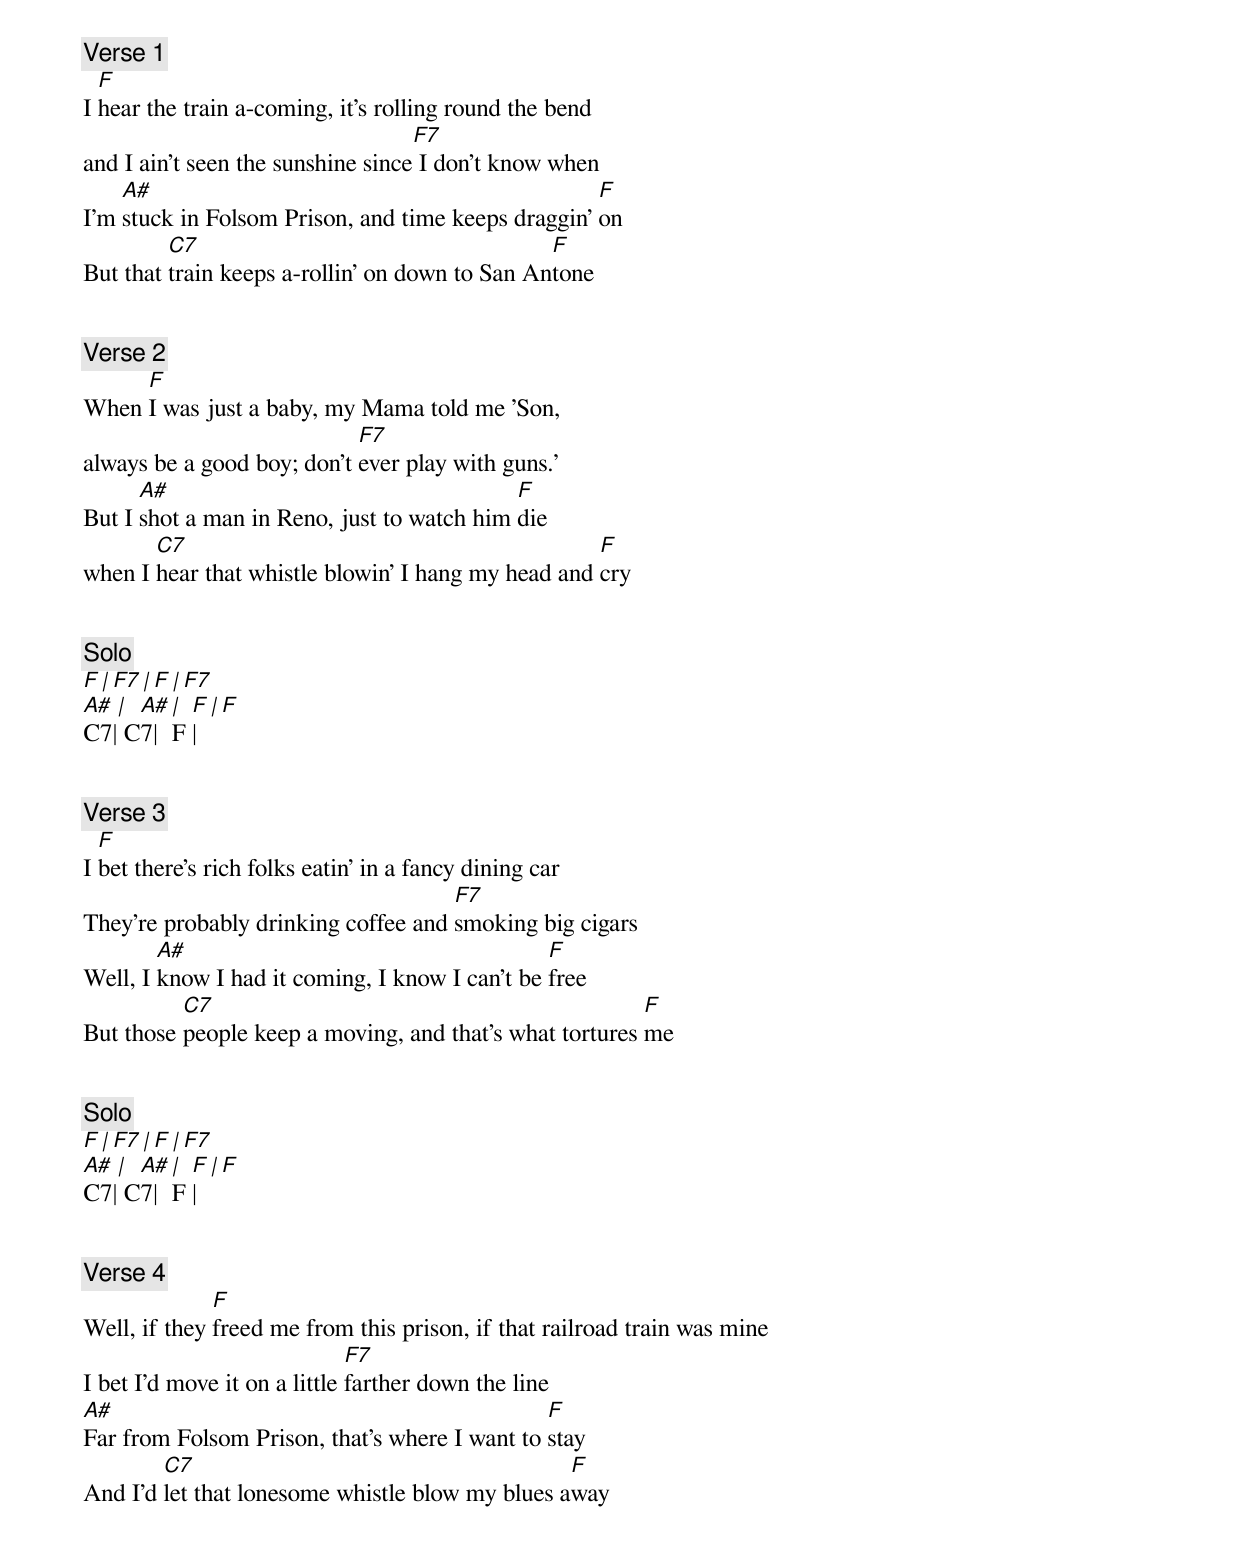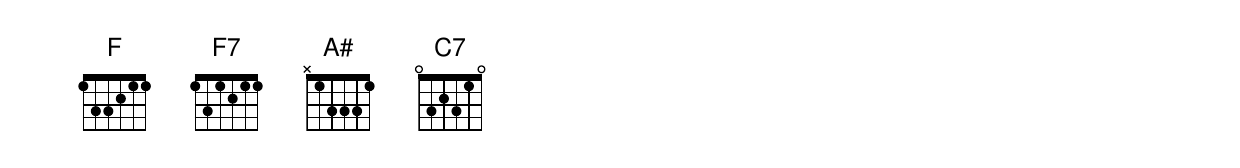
[Verse 1]
  F
I hear the train a-coming, it's rolling round the bend
                                   F7
and I ain't seen the sunshine since I don't know when
    A#                                              F
I'm stuck in Folsom Prison, and time keeps draggin' on
         C7                                     F
But that train keeps a-rollin' on down to San Antone


[Verse 2]
     F
When I was just a baby, my Mama told me 'Son,
                            F7
always be a good boy; don't ever play with guns.'
      A#                                    F
But I shot a man in Reno, just to watch him die
       C7                                           F
when I hear that whistle blowin' I hang my head and cry


[Solo]
F | F7 | F | F7
A# | A# | F | F
C7| C7| F |


[Verse 3]
  F
I bet there's rich folks eatin' in a fancy dining car
                                     F7
They're probably drinking coffee and smoking big cigars
        A#                                      F
Well, I know I had it coming, I know I can't be free
          C7                                             F
But those people keep a moving, and that's what tortures me


[Solo]
F | F7 | F | F7
A# | A# | F | F
C7| C7| F |


[Verse 4]
              F
Well, if they freed me from this prison, if that railroad train was mine
                              F7
I bet I'd move it on a little farther down the line
A#                                             F
Far from Folsom Prison, that's where I want to stay
        C7                                       F
And I'd let that lonesome whistle blow my blues away
